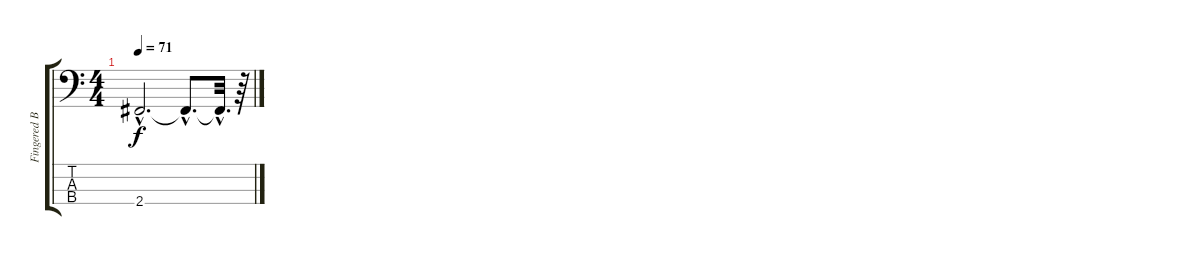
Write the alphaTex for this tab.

\track ("Fingered Bass       " "Fingered B") {instrument electricbassfinger}
\staff {score tabs}
\tuning (G2 D2 A1 E1) {hide}
\ts (4 4)
\tempo 71
\clef f4
\ks c
2.4{hac t}.2{d dy f} 2.4{hac t}.8{d} 2.4{hac t}.32{d} r.64
